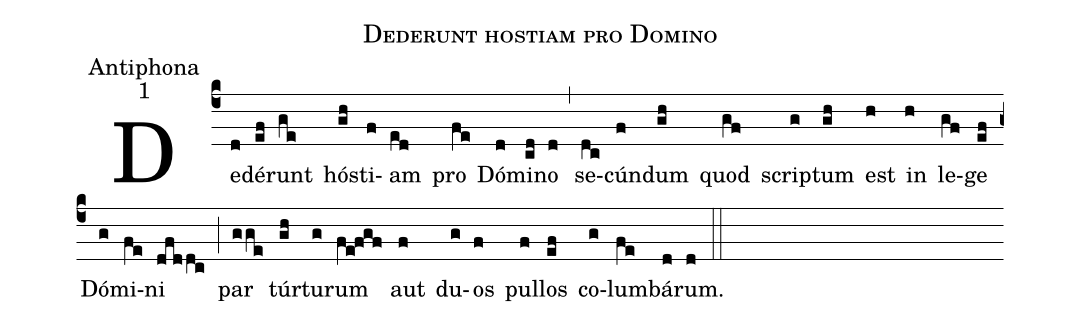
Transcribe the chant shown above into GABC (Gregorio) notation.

name:Dederunt hostiam pro Domino;
office-part:Antiphona;
mode:1;
%%
(c4)De(d)dé(ef)runt(ge) hós(gh)ti(f)am(ed) pro(fe) Dó(d)mi(cd)no(d) (,) se(dc)cún(f)dum(gh) quod(gf) scrip(g)tum(gh) est(h) in(h) le(gf)ge(ef) Dó(g)mi(fe)ni(dfd/dc) (;) par(gge) túr(gh)tu(g)rum(fe!fgf) aut(f) du(g)os(f) pul(f)los(ef) co(g)lum(fe)bá(d)rum.(d) (::)
